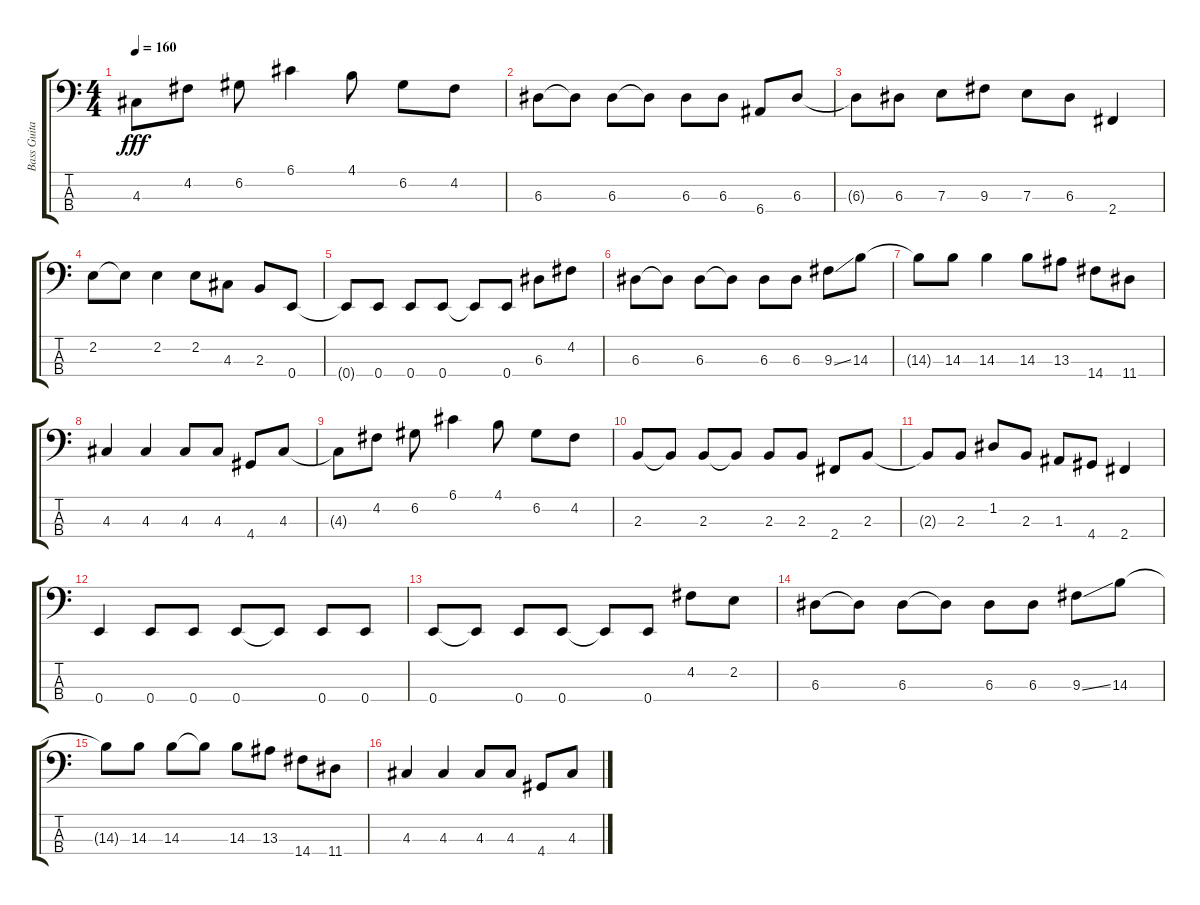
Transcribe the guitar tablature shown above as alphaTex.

\track ("Bass Guitar" "Bass Guita") {instrument electricbasspick}
\staff {score tabs}
\tuning (G2 D2 A1 E1) {hide}
\ts (4 4)
\tempo 160
\clef f4
\ks c
4.3{t}.8{dy fff} 4.2.8 6.2.8 6.1.4 4.1.8 6.2.8 4.2.8 |
6.3.8 6.3{t}.8 6.3.8 6.3{t}.8 6.3.8 6.3.8 6.4.8 6.3.8 |
6.3{t}.8 6.3.8 7.3.8 9.3.8 7.3.8 6.3.8 2.4.4 |
2.2.8 2.2{t}.8 2.2.4 2.2.8 4.3.8 2.3.8 0.4.8 |
0.4{t}.8 0.4.8 0.4.8 0.4.8 0.4{t}.8 0.4.8 6.3.8 4.2.8 |
6.3.8 6.3{t}.8 6.3.8 6.3{t}.8 6.3.8 6.3.8 9.3{ss}.8 14.3.8 |
14.3{t}.8 14.3.8 14.3.4 14.3.8 13.3.8 14.4.8 11.4.8 |
4.3.4 4.3.4 4.3.8 4.3.8 4.4.8 4.3.8 |
4.3{t}.8 4.2.8 6.2.8 6.1.4 4.1.8 6.2.8 4.2.8 |
2.3.8 2.3{t}.8 2.3.8 2.3{t}.8 2.3.8 2.3.8 2.4.8 2.3.8 |
2.3{t}.8 2.3.8 1.2.8 2.3.8 1.3.8 4.4.8 2.4.4 |
0.4.4 0.4.8 0.4.8 0.4.8 0.4{t}.8 0.4.8 0.4.8 |
0.4.8 0.4{t}.8 0.4.8 0.4.8 0.4{t}.8 0.4.8 4.2.8 2.2.8 |
6.3.8 6.3{t}.8 6.3.8 6.3{t}.8 6.3.8 6.3.8 9.3{ss}.8 14.3.8 |
14.3{t}.8 14.3.8 14.3.8 14.3{t}.8 14.3.8 13.3.8 14.4.8 11.4.8 |
4.3.4 4.3.4 4.3.8 4.3.8 4.4.8 4.3.8
